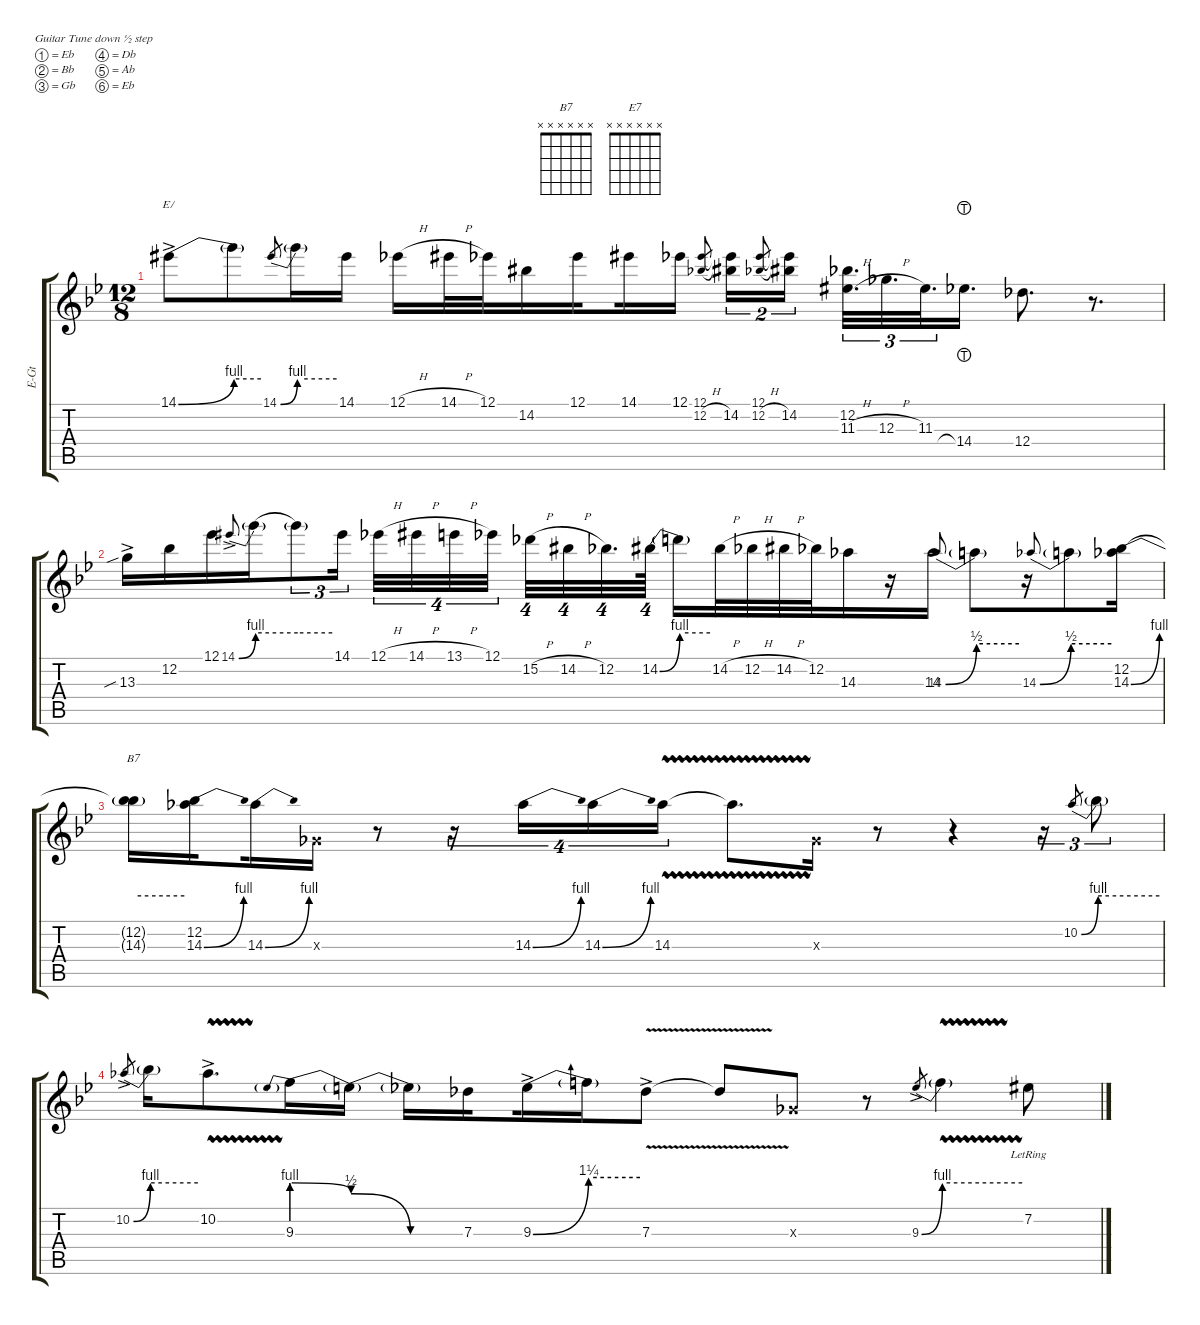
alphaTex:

\hideDynamics
\bracketExtendMode groupsimilarinstruments
\otherSystemsTrackNameOrientation horizontal
\track ("Guitar" "E-Gt") {multiBarRest instrument overdrivenguitar}
\staff {score tabs}
\tuning (Eb4 Bb3 Gb3 Db3 Ab2 Eb2)
\chord ("B7" x x x x x x)
\chord ("E7" x x x x x x)
\ts (12 8)
\tempo (84 hide)
\clef g2
\ks bb
14.1{be (bend 0 0 60 4) ac acc #}.8{ch "E7" dy mf beam Down} 14.1{be (hold 0 4 60 4) t}.8{beam Down} 14.1{be (bend 0 0 60 4) acc #}.8{gr beam Up} 14.1{be (hold 0 4 60 4) t}.16{beam Down} 14.1{acc #}.16{beam Down} 12.1{h acc forcenatural}.16{beam Down} 14.1{h acc #}.32{beam Down} 12.1{acc forcenatural}.32{beam Down} 14.2{acc #}.16{beam Down} 12.1{acc forcenatural}.16{beam Down beam splitsecondary} 14.1{acc #}.16{beam Down} 12.1{acc forcenatural}.16{beam Down} (12.2{h acc forcenatural} 12.1{acc forcenatural}).8{gr beam Up} (12.1{t acc forcenatural} 14.2{acc #}).16{tu (2 3) beam Down} (12.2{h acc forcenatural} 12.1{acc forcenatural}).8{tu (2 3) gr beam Up} (12.1{t acc forcenatural} 14.2{acc #}).16{tu (2 3) beam Down beam splitsecondary} (12.2{acc forcenatural} 11.3{h acc #}).32{d tu (3 2) beam Down beam merge} 12.3{h acc forcenatural}.32{d tu (3 2) beam Down beam merge} 11.3{acc #}.32{d tu (3 2) beam Down beam merge} 14.4{lht acc forcenatural}.16{d beam Down} 12.4{acc forcenatural}.8{d beam Down} r.8{d beam Down} |
13.3{sib ac acc #}.16{beam Down} 12.2{acc forcenatural}.16{beam Down} 12.1{acc forcenatural}.16{beam Down} 14.1{be (bend 0 0 60 4) ac acc #}.8{gr onbeat beam Up} 14.1{be (hold 0 4 60 4) t}.16{beam Down beam merge} 14.1{be (hold 0 4 60 4) t}.8{tu (3 2) beam Down} 14.1{acc #}.16{tu (3 2) beam Down} 12.1{h acc forcenatural}.32{tu (4 6) beam Down} 14.1{h acc #}.32{tu (4 6) beam Down} 13.1{h acc #}.32{tu (4 6) beam Down} 12.1{acc forcenatural}.32{tu (4 6) beam Down} 15.2{h acc forcenatural}.32{tu (4 6) beam Down} 14.2{h acc #}.32{tu (4 6) beam Down} 12.2{acc forcenatural}.32{d tu (4 6) beam Down} 14.2{be (bend 0 0 60 4) acc #}.64{tu (4 6) beam Down} 14.2{be (hold 0 4 60 4) t}.16{beam Down} 14.2{h acc #}.32{beam Down} 12.2{h acc forcenatural}.32{beam Down} 14.2{h acc #}.32{beam Down} 12.2{acc forcenatural}.32{beam Down} 14.3{acc forcenatural}.16{beam Down} r.16{beam Down} 14.3{acc forcenatural}.16{beam Down} 14.3{be (bend 0 0 60 2) acc forcenatural}.8{gr onbeat beam Up} 14.3{be (hold 0 2 60 2) t}.8{beam Down} r.16{beam Down} 14.3{be (bend 0 0 60 2) acc forcenatural}.8{gr onbeat beam Up} 14.3{be (hold 0 2 60 2) t}.8{beam Down} (12.2{acc forcenatural} 14.3{be (bend 0 0 60 4) acc forcenatural}).16{beam Down} |
(12.2{t acc forcenatural} 14.3{be (hold 0 4 60 4) t}).16{ch "B7" beam Down} (12.2{acc forcenatural} 14.3{be (bend 0 0 60 4) acc forcenatural}).16{beam Down beam splitsecondary} 14.3{be (bend 0 0 60 4) acc forcenatural}.16{beam Down} 0.3{x acc forcenatural}.16{beam Down} r.8{beam Down} r.16{tu (4 6) beam Down} 14.3{be (bend 0 0 60 4) acc forcenatural}.16{tu (4 6) beam Down} 14.3{be (bend 0 0 60 4) acc forcenatural}.16{tu (4 6) beam Down} 14.3{vw acc forcenatural}.16{tu (4 6) beam Down} 14.3{vw t acc forcenatural}.8{d beam Down} 0.3{x acc forcenatural}.16{beam Down} r.8{beam Down} r.4{beam Down} r.16{tu (3 2) beam Down} 10.2{be (bend 0 0 60 4) acc forcenatural}.8{tu (3 2) gr beam Up} 10.2{be (hold 0 4 60 4) t}.8{tu (3 2) beam Down} |
10.2{be (bend 0 0 60 4) ac acc forcenatural}.8{tu (3 2) gr beam Up} 10.2{be (hold 0 4 60 4) t}.16{beam Down} 10.2{vw ac acc forcenatural}.8{d beam Down} 9.3{be (prebendrelease 0 4 60 2)}.16{beam Down} 9.3{be (release 0 2 59.4 0) t}.16{beam Down} 9.3{be (hold 0 0 60 0) t acc forcenatural}.16{beam Down} 7.3{acc forcenatural}.16{beam Down beam splitsecondary} 9.3{be (bend 0 0 60 5) ac acc forcenatural}.16{beam Down} 9.3{be (hold 0 5 60 5) t}.16{beam Down} 7.3{v ac acc forcenatural}.8{beam Down} 7.3{v t acc forcenatural}.8{beam Up} 0.3{x acc forcenatural}.8{beam Up} r.8{beam Up} 9.3{be (bend 0 0 60 4) ac acc forcenatural}.8{gr beam Up} 9.3{be (hold 0 4 60 4) vw t}.4{beam Down} 7.2{lr acc #}.8{beam Down}
